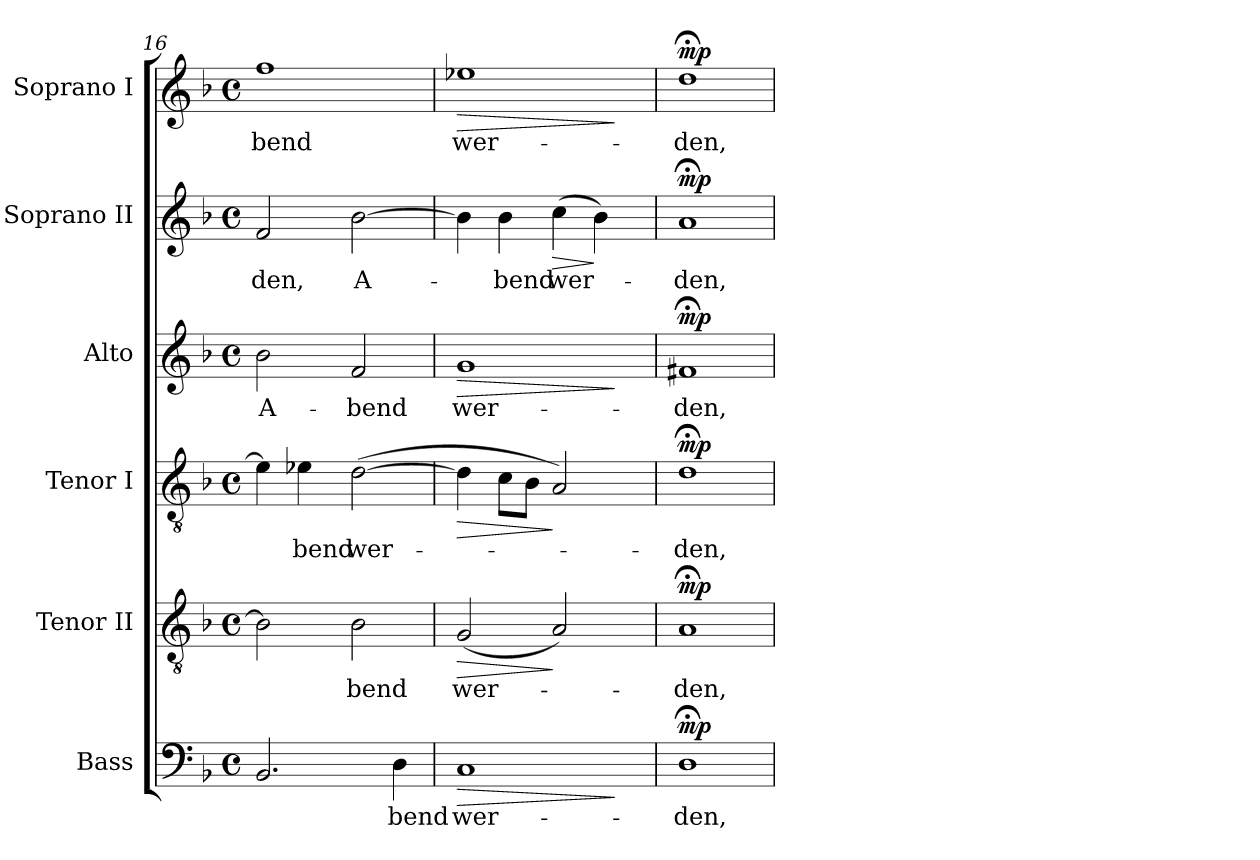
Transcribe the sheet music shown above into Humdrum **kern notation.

**kern	**text	**dynam	**kern	**text	**dynam	**kern	**text	**dynam	**kern	**text	**dynam	**kern	**text	**dynam	**kern	**text	**dynam
*part6	*part6	*part6	*part5	*part5	*part5	*part4	*part4	*part4	*part3	*part3	*part3	*part2	*part2	*part2	*part1	*part1	*part1
*staff6	*staff6	*staff6	*staff5	*staff5	*staff5	*staff4	*staff4	*staff4	*staff3	*staff3	*staff3	*staff2	*staff2	*staff2	*staff1	*staff1	*staff1
*I"Bass	*	*	*I"Tenor II	*	*	*I"Tenor I	*	*	*I"Alto	*	*	*I"Soprano II	*	*	*I"Soprano I	*	*
*I'B	*	*	*I'T. II	*	*	*I'T. I	*	*	*I'A	*	*	*I'S. II	*	*	*I'S. I	*	*
*clefF4	*	*	*clefGv2	*	*	*clefGv2	*	*	*clefG2	*	*	*clefG2	*	*	*clefG2	*	*
*	*	*	*ITrd7c12	*	*	*ITrd7c12	*	*	*	*	*	*	*	*	*	*	*
*k[b-]	*	*	*k[b-]	*	*	*k[b-]	*	*	*k[b-]	*	*	*k[b-]	*	*	*k[b-]	*	*
*F:	*	*	*F:	*	*	*F:	*	*	*F:	*	*	*F:	*	*	*F:	*	*
*M4/4	*	*	*M4/4	*	*	*M4/4	*	*	*M4/4	*	*	*M4/4	*	*	*M4/4	*	*
*met(c)	*	*	*met(c)	*	*	*met(c)	*	*	*met(c)	*	*	*met(c)	*	*	*met(c)	*	*
=16	=16	=16	=16	=16	=16	=16	=16	=16	=16	=16	=16	=16	=16	=16	=16	=16	=16
!	!	!	!	!	!	!	!	!	!	!LO:LY:b:color=#000000	!	!	!	!	!	!	!
!	!	!	!	!	!	!	!	!	!	!	!	!	!LO:LY:b:color=#000000	!	!	!	!
!	!	!	!	!	!	!	!	!	!	!	!	!	!	!	!	!LO:LY:b:color=#000000	!
2.BB-i/	.	.	2BB-i\]	.	.	4E-i\]	.	.	2b-i\	A-	.	2fi/	-den,	.	1ffi	-bend	.
!	!	!	!	!	!	!	!LO:LY:b:color=#000000	!	!	!	!	!	!	!	!	!	!
.	.	.	.	.	.	4E-Xi\	-bend	.	.	.	.	.	.	.	.	.	.
!	!	!	!	!LO:LY:b:color=#000000	!	!	!	!	!	!	!	!	!	!	!	!	!
!	!	!	!	!	!	!	!LO:LY:b:color=#000000	!	!	!	!	!	!	!	!	!	!
!	!	!	!	!	!	!	!	!	!	!LO:LY:b:color=#000000	!	!	!	!	!	!	!
!	!	!	!	!	!	!	!	!	!	!	!	!	!LO:LY:b:color=#000000	!	!	!	!
.	.	.	2BB-i\	-bend	.	([>2Di\	wer-	.	2fi/	-bend	.	[>2b-i\	A-	.	.	.	.
!	!LO:LY:b:color=#000000	!	!	!	!	!	!	!	!	!	!	!	!	!	!	!	!
4Di\	-bend	.	.	.	.	.	.	.	.	.	.	.	.	.	.	.	.
=17	=17	=17	=17	=17	=17	=17	=17	=17	=17	=17	=17	=17	=17	=17	=17	=17	=17
!	!LO:LY:b:color=#000000	!LO:HP:b	!	!	!	!	!	!	!	!	!	!	!	!	!	!	!
!	!	!	!	!LO:LY:b:color=#000000	!LO:HP:b	!	!	!LO:HP:b	!	!	!	!	!	!	!	!	!
!	!	!	!	!	!	!	!	!	!	!LO:LY:b:color=#000000	!LO:HP:b	!	!	!	!	!	!
!	!	!	!	!	!	!	!	!	!	!	!	!	!	!	!	!LO:LY:b:color=#000000	!LO:HP:b
1Ci	wer-	>	(2GGi/	wer-	>	4Di\]	.	>	1gi	wer-	>	4b-i\]	.	.	1ee-Xi	wer-	>
!	!	!	!	!	!	!	!	!	!	!	!	!	!LO:LY:b:color=#000000	!	!	!	!
.	.	.	.	.	.	8Ci\L	.	.	.	.	.	4b-i\	-bend	.	.	.	.
.	.	.	.	.	.	8BB-i\J	.	.	.	.	.	.	.	.	.	.	.
!	!	!	!	!	!	!	!	!	!	!	!	!	!LO:LY:b:color=#000000	!LO:HP:b	!	!	!
.	.	.	2AAi/)	.	]	2AAi/)	.	]	.	.	.	(4cci\	wer-	>	.	.	.
.	.	.	.	.	.	.	.	.	.	.	.	4b-i\)	.	]	.	.	.
.	.	]	.	.	.	.	.	.	.	.	]	.	.	.	.	.	]
=18	=18	=18	=18	=18	=18	=18	=18	=18	=18	=18	=18	=18	=18	=18	=18	=18	=18
!	!LO:LY:b:color=#000000	!	!	!	!	!	!	!	!	!	!	!	!	!	!	!	!
!	!	!	!	!LO:LY:b:color=#000000	!	!	!	!	!	!	!	!	!	!	!	!	!
!	!	!	!	!	!	!	!LO:LY:b:color=#000000	!	!	!	!	!	!	!	!	!	!
!	!	!	!	!	!	!	!	!	!	!LO:LY:b:color=#000000	!	!	!	!	!	!	!
!	!	!	!	!	!	!	!	!	!	!	!	!	!LO:LY:b:color=#000000	!	!	!	!
!	!	!	!	!	!	!	!	!	!	!	!	!	!	!	!	!LO:LY:b:color=#000000	!
1D;i	-den,	mp	1AA;i	-den,	mp	1D;i	-den,	mp	1f#X;i	-den,	mp	1a;i	-den,	mp	1dd;i	-den,	mp
=	=	=	=	=	=	=	=	=	=	=	=	=	=	=	=	=	=
*-	*-	*-	*-	*-	*-	*-	*-	*-	*-	*-	*-	*-	*-	*-	*-	*-	*-
